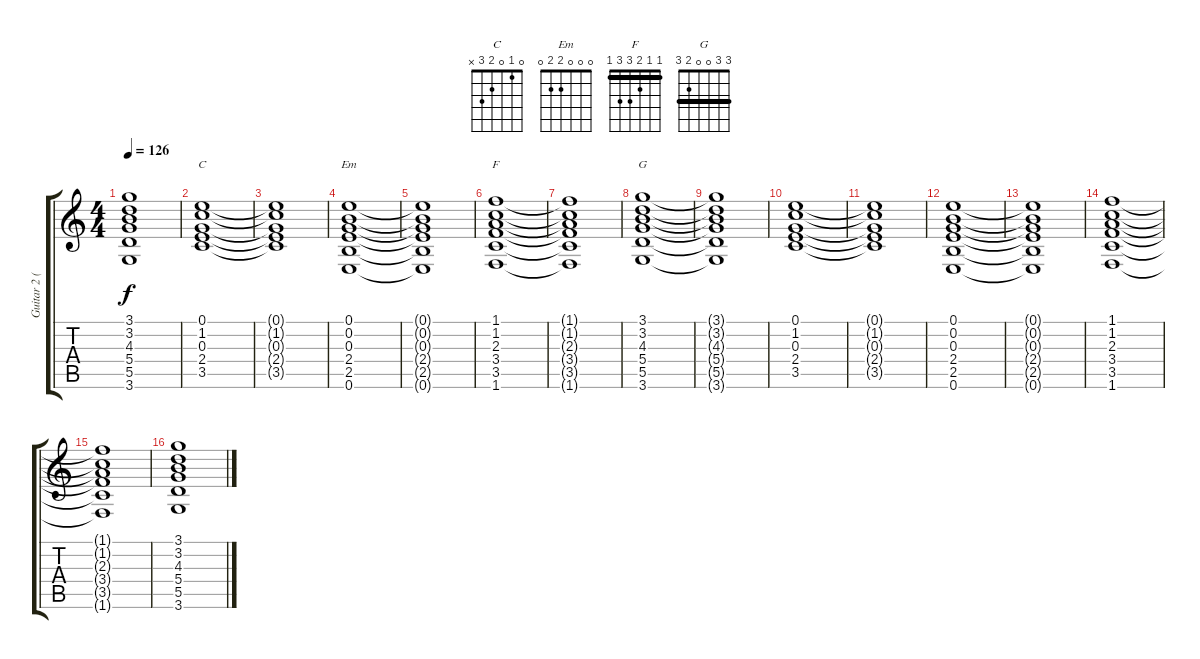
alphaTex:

\track ("Guitar 2 (overdrive)" "Guitar 2 (") {instrument overdrivenguitar}
\staff {score tabs}
\tuning (E4 B3 G3 D3 A2 E2) {hide}
\chord ("C" 0 1 0 2 3 x)
\chord ("Em" 0 0 0 2 2 0)
\chord ("F" 1 1 2 3 3 1) {barre 1}
\chord ("G" 3 3 0 0 2 3) {barre 3}
\ts (4 4)
\tempo 126
\clef g2
\ks c
(3.1{t} 3.2{t} 4.3{t} 5.4{t} 5.5{t} 3.6{t}).1{dy f} |
(0.1 1.2 0.3 2.4 3.5).1{ch "C"} |
(0.1{t} 1.2{t} 0.3{t} 2.4{t} 3.5{t}).1 |
(0.1 0.2 0.3 2.4 2.5 0.6).1{ch "Em"} |
(0.1{t} 0.2{t} 0.3{t} 2.4{t} 2.5{t} 0.6{t}).1 |
(1.1 1.2 2.3 3.4 3.5 1.6).1{ch "F"} |
(1.1{t} 1.2{t} 2.3{t} 3.4{t} 3.5{t} 1.6{t}).1 |
(3.1 3.2 4.3 5.4 5.5 3.6).1{ch "G"} |
(3.1{t} 3.2{t} 4.3{t} 5.4{t} 5.5{t} 3.6{t}).1 |
(0.1 1.2 0.3 2.4 3.5).1 |
(0.1{t} 1.2{t} 0.3{t} 2.4{t} 3.5{t}).1 |
(0.1 0.2 0.3 2.4 2.5 0.6).1 |
(0.1{t} 0.2{t} 0.3{t} 2.4{t} 2.5{t} 0.6{t}).1 |
(1.1 1.2 2.3 3.4 3.5 1.6).1 |
(1.1{t} 1.2{t} 2.3{t} 3.4{t} 3.5{t} 1.6{t}).1 |
(3.1 3.2 4.3 5.4 5.5 3.6).1
